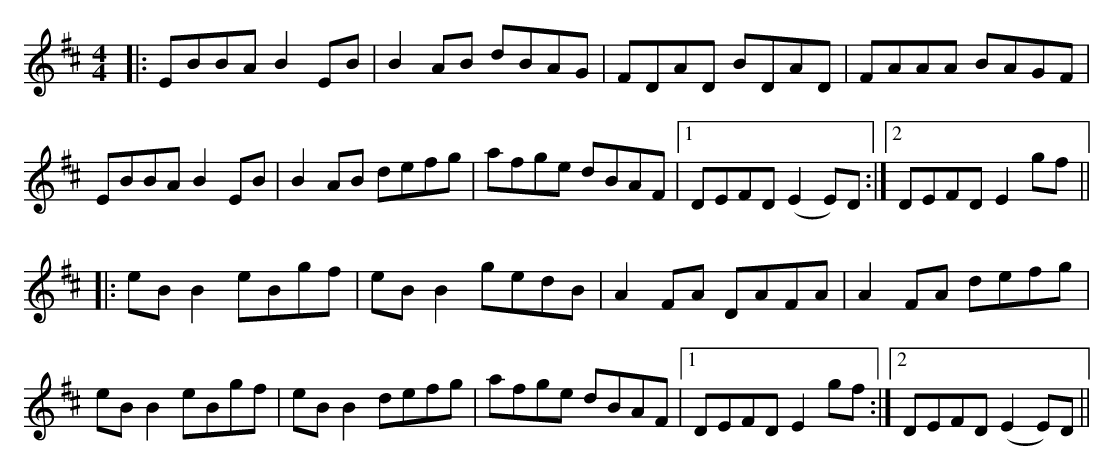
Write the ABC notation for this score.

X:1
M:4/4
K:Edor
|:EBBA B2 EB|B2 AB dBAG|FDAD BDAD|FAAA BAGF|
EBBA B2 EB|B2 AB defg|afge dBAF|1 DEFD (E2E)D:|2 DEFD E2 gf||
|:eB B2 eBgf|eB B2 gedB|A2 FA DAFA|A2 FA defg|
eB B2 eBgf|eB B2 defg|afge dBAF|1 DEFD E2gf:|2 DEFD (E2E)D||
